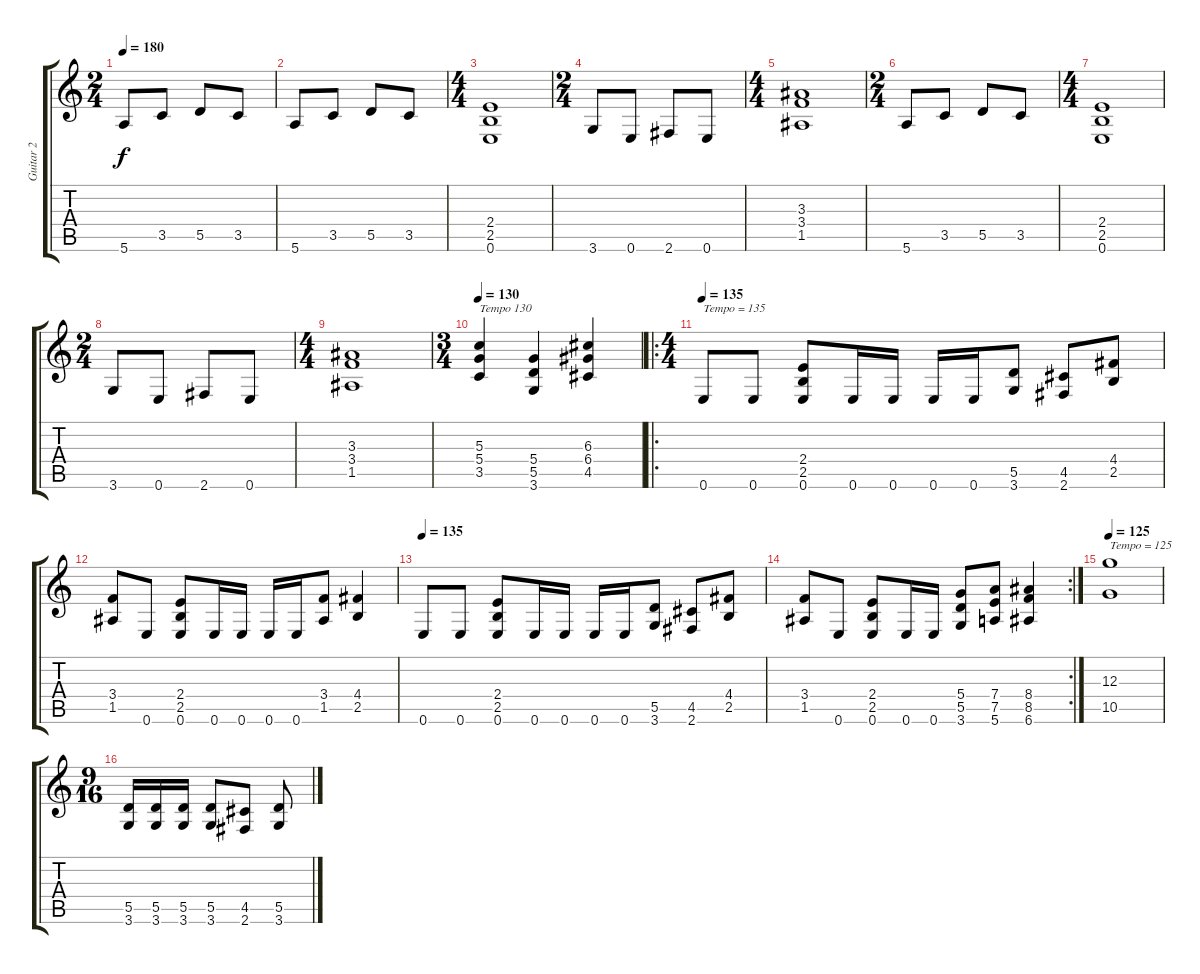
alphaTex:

\track ("Guitar 2" "Guitar 2") {instrument overdrivenguitar}
\staff {score tabs}
\tuning (E4 B3 G3 D3 A2 E2) {hide}
\ts (2 4)
\tempo 180
\clef g2
\ks c
5.6.8{dy f} 3.5.8 5.5.8 3.5.8 |
5.6.8 3.5.8 5.5.8 3.5.8 |
\ts (4 4)
(2.4 2.5 0.6).1 |
\ts (2 4)
3.6.8 0.6.8 2.6.8 0.6.8 |
\ts (4 4)
(3.3 3.4 1.5).1 |
\ts (2 4)
5.6.8 3.5.8 5.5.8 3.5.8 |
\ts (4 4)
(2.4 2.5 0.6).1 |
\ts (2 4)
3.6.8 0.6.8 2.6.8 0.6.8 |
\ts (4 4)
(3.3 3.4 1.5).1 |
\ts (3 4)
\tempo 130
(5.3 5.4 3.5).4{txt "Tempo 130"} (5.4 5.5 3.6).4 (6.3 6.4 4.5).4 |
\ro
\ts (4 4)
\tempo 135
0.6.8{txt "Tempo = 135"} 0.6.8 (2.4 2.5 0.6).8 0.6.16 0.6.16 0.6.16 0.6.16 (5.5 3.6).8 (4.5 2.6).8 (4.4 2.5).8 |
(3.4 1.5).8 0.6.8 (2.4 2.5 0.6).8 0.6.16 0.6.16 0.6.16 0.6.16 (3.4 1.5).8 (4.4 2.5).4 |
\tempo 135
0.6.8 0.6.8 (2.4 2.5 0.6).8 0.6.16 0.6.16 0.6.16 0.6.16 (5.5 3.6).8 (4.5 2.6).8 (4.4 2.5).8 |
\rc 2
(3.4 1.5).8 0.6.8 (2.4 2.5 0.6).8 0.6.16 0.6.16 (5.4 5.5 3.6).8 (7.4 7.5 5.6).8 (8.4 8.5 6.6).4 |
\tempo 125
(12.3 10.5).1{txt "Tempo = 125"} |
\ts (9 16)
(5.5 3.6).16 (5.5 3.6).16 (5.5 3.6).16 (5.5 3.6).8 (4.5 2.6).8 (5.5 3.6).8
